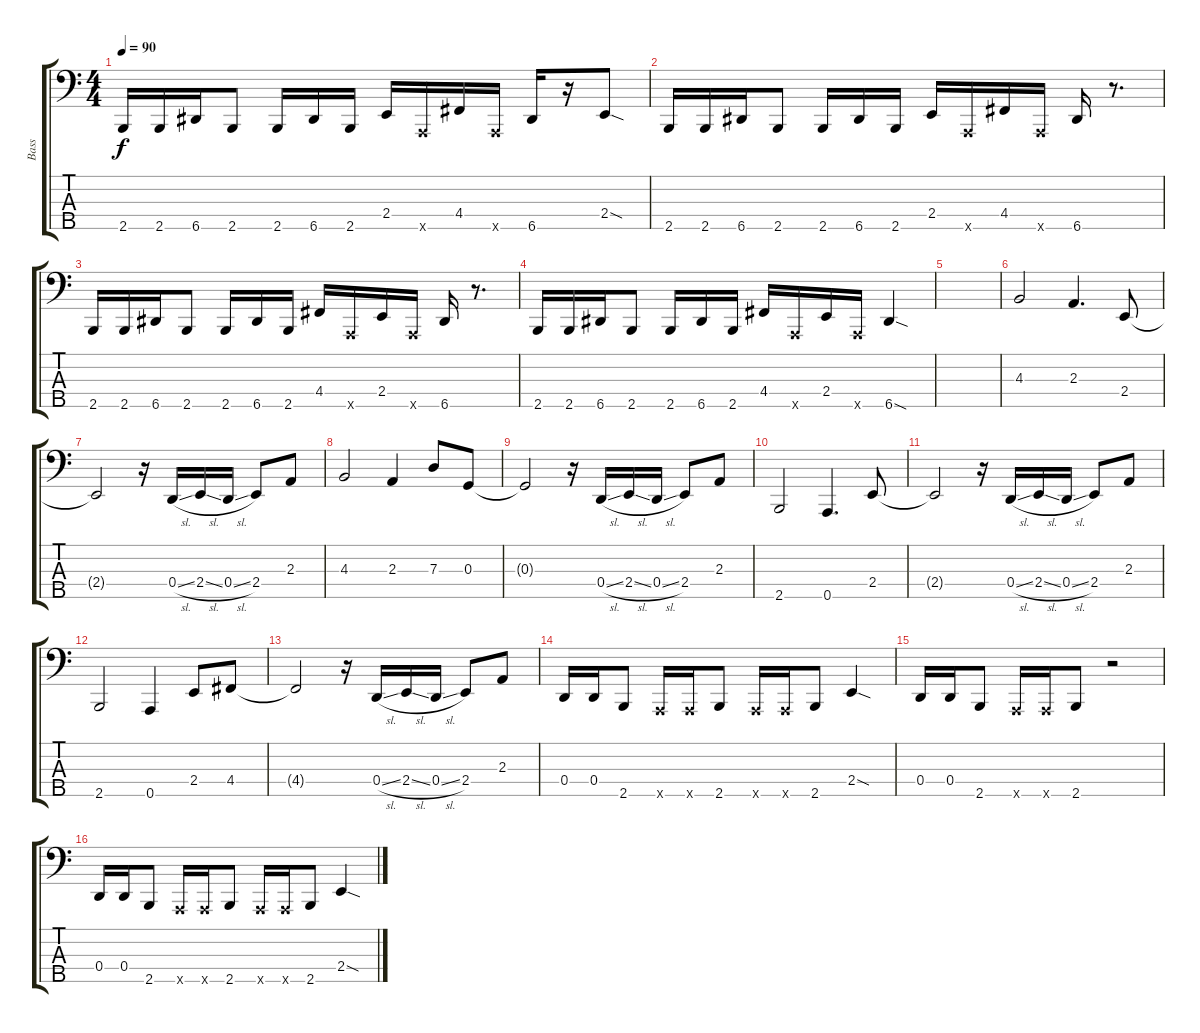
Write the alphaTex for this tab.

\track ("Bass" "Bass") {instrument slapbass1}
\staff {score tabs}
\tuning (F2 C2 G1 D1 A0) {hide}
\ts (4 4)
\tempo 90
\clef f4
\ks c
2.5.16{dy f} 2.5.16 6.5.16 2.5.8 2.5.16 6.5.16 2.5.16 2.4.16 0.5{x}.16 4.4.16 0.5{x}.16 6.5.16 r.16 2.4{sod}.8 |
2.5.16 2.5.16 6.5.16 2.5.8 2.5.16 6.5.16 2.5.16 2.4.16 0.5{x}.16 4.4.16 0.5{x}.16 6.5.16 r.8{d} |
2.5.16 2.5.16 6.5.16 2.5.8 2.5.16 6.5.16 2.5.16 4.4.16 0.5{x}.16 2.4.16 0.5{x}.16 6.5.16 r.8{d} |
2.5.16 2.5.16 6.5.16 2.5.8 2.5.16 6.5.16 2.5.16 4.4.16 0.5{x}.16 2.4.16 0.5{x}.16 6.5{sod}.4 |
|
4.3.2 2.3.4{d} 2.4.8 |
2.4{t}.2 r.16 0.4{sl}.16 2.4{sl}.16 0.4{sl}.16 2.4.8 2.3.8 |
4.3.2 2.3.4 7.3.8 0.3.8 |
0.3{t}.2 r.16 0.4{sl}.16 2.4{sl}.16 0.4{sl}.16 2.4.8 2.3.8 |
2.5.2 0.5.4{d} 2.4.8 |
2.4{t}.2 r.16 0.4{sl}.16 2.4{sl}.16 0.4{sl}.16 2.4.8 2.3.8 |
2.5.2 0.5.4 2.4.8 4.4.8 |
4.4{t}.2 r.16 0.4{sl}.16 2.4{sl}.16 0.4{sl}.16 2.4.8 2.3.8 |
0.4.16 0.4.16 2.5.8 0.5{x}.16 0.5{x}.16 2.5.8 0.5{x}.16 0.5{x}.16 2.5.8 2.4{sod}.4 |
0.4.16 0.4.16 2.5.8 0.5{x}.16 0.5{x}.16 2.5.8 r.2 |
0.4.16 0.4.16 2.5.8 0.5{x}.16 0.5{x}.16 2.5.8 0.5{x}.16 0.5{x}.16 2.5.8 2.4{sod}.4
